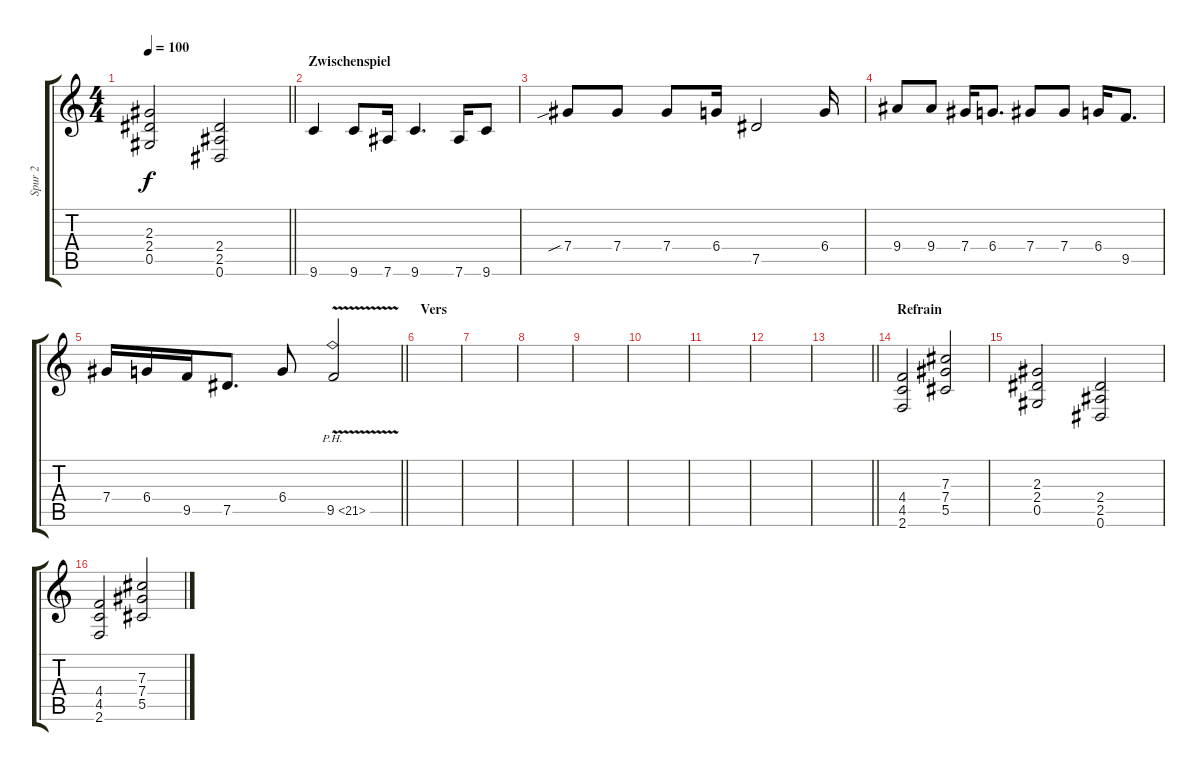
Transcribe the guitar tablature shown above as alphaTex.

\track ("Spur 2" "Spur 2") {instrument overdrivenguitar}
\staff {score tabs}
\tuning (Eb4 Bb3 Gb3 Db3 Ab2 Eb2) {hide}
\ts (4 4)
\tempo 100
\clef g2
\barLineRight lightlight
\ks c
(2.3 2.4 0.5).2{dy f} (2.4 2.5 0.6).2 |
\section ("" "Zwischenspiel")
9.6.4 9.6.8 7.6.16 9.6.4{d} 7.6.16 9.6.8 |
7.4{sib}.8 7.4.8 7.4.8 6.4.16 7.5.2 6.4.16 |
9.4.8 9.4.8 7.4.16 6.4.8{d} 7.4.8 7.4.8 6.4.16 9.5.8{d} |
\barLineRight lightlight
7.4.16 6.4.16 9.5.16 7.5.8{d} 6.4.8 9.5{ph 12 v}.2 |
\section ("" "Vers")
|
|
|
|
|
|
|
\barLineRight lightlight
|
\section ("" "Refrain")
(4.4 4.5 2.6).2 (7.3 7.4 5.5).2 |
(2.3 2.4 0.5).2 (2.4 2.5 0.6).2 |
(4.4 4.5 2.6).2 (7.3 7.4 5.5).2
